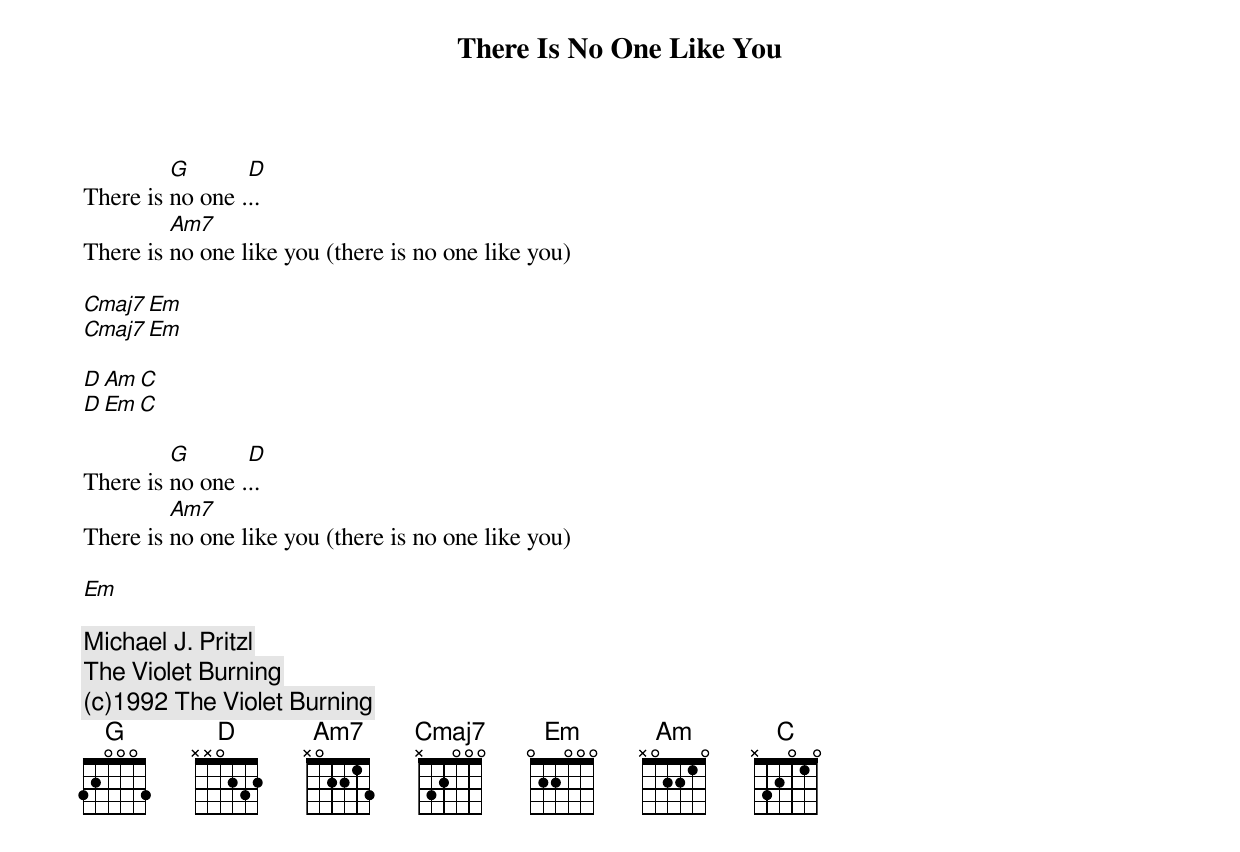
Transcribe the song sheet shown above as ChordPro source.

{t:There Is No One Like You}
{su:ending}

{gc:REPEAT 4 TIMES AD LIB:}
There is [G]no one .[D]..
There is [Am7]no one like you (there is no one like you)

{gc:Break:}
[Cmaj7][Em]
[Cmaj7][Em]

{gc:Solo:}
[D][Am][C]
[D][Em][C]

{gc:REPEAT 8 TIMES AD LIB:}
There is [G]no one .[D]..
There is [Am7]no one like you (there is no one like you)

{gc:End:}
[Em]

{c:Michael J. Pritzl}
{c:The Violet Burning}
{c:(c)1992 The Violet Burning}
